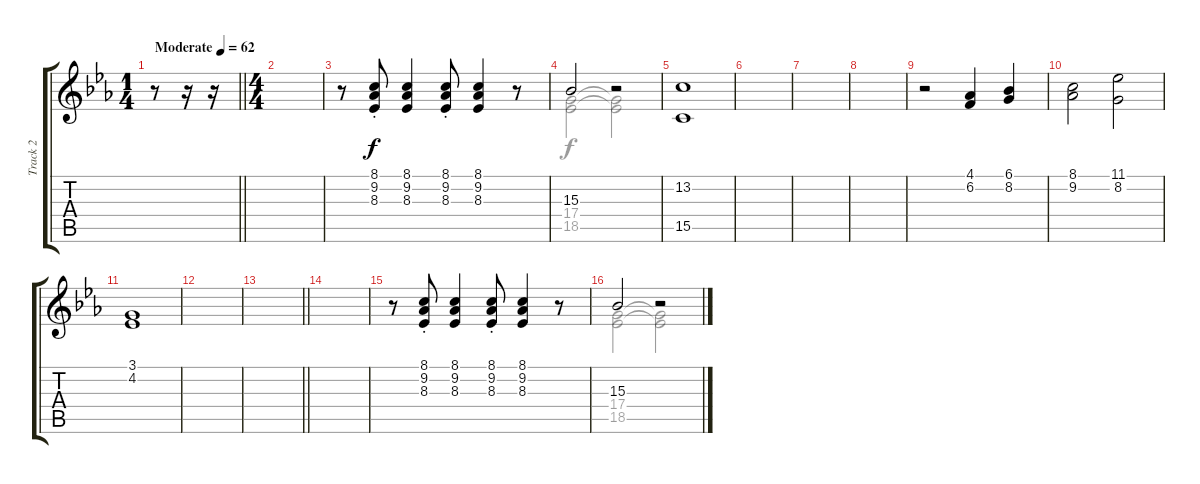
\track ("Track 2" "Track 2") {instrument choiraahs}
\staff {score tabs}
\tuning (E4 B3 G3 D3 A2 E2) {hide}
\voice
\ts (1 4)
\tempo (62 "Moderate")
\clef g2
\barLineRight lightlight
\ks eb
r.8{dy f instrument choiraahs} r.16 r.16 |
\ts (4 4)
|
r.8 (8.1{st} 9.2{st} 8.3{st}).8 (8.1 9.2 8.3).4 (8.1{st} 9.2{st} 8.3{st}).8 (8.1 9.2 8.3).4 r.8 |
15.3.2 r.2 |
(13.2 15.5).1 |
|
|
|
r.2{instrument choiraahs} (4.1 6.2).4 (6.1 8.2).4 |
(8.1 9.2).2 (11.1 8.2).2 |
(3.1 4.2).1 |
|
\barLineRight lightlight
|
|
r.8 (8.1{st} 9.2{st} 8.3{st}).8 (8.1 9.2 8.3).4 (8.1{st} 9.2{st} 8.3{st}).8 (8.1 9.2 8.3).4 r.8 |
15.3.2 r.2
\voice
\clef g2
\ottava regular
\simile none
\barLineRight lightlight
\ks eb
|
|
|
(17.4 18.5).2 (17.4{t} 18.5{t}).2 |
|
|
|
|
|
|
|
|
\barLineRight lightlight
|
|
|
(17.4 18.5).2 (17.4{t} 18.5{t}).2
